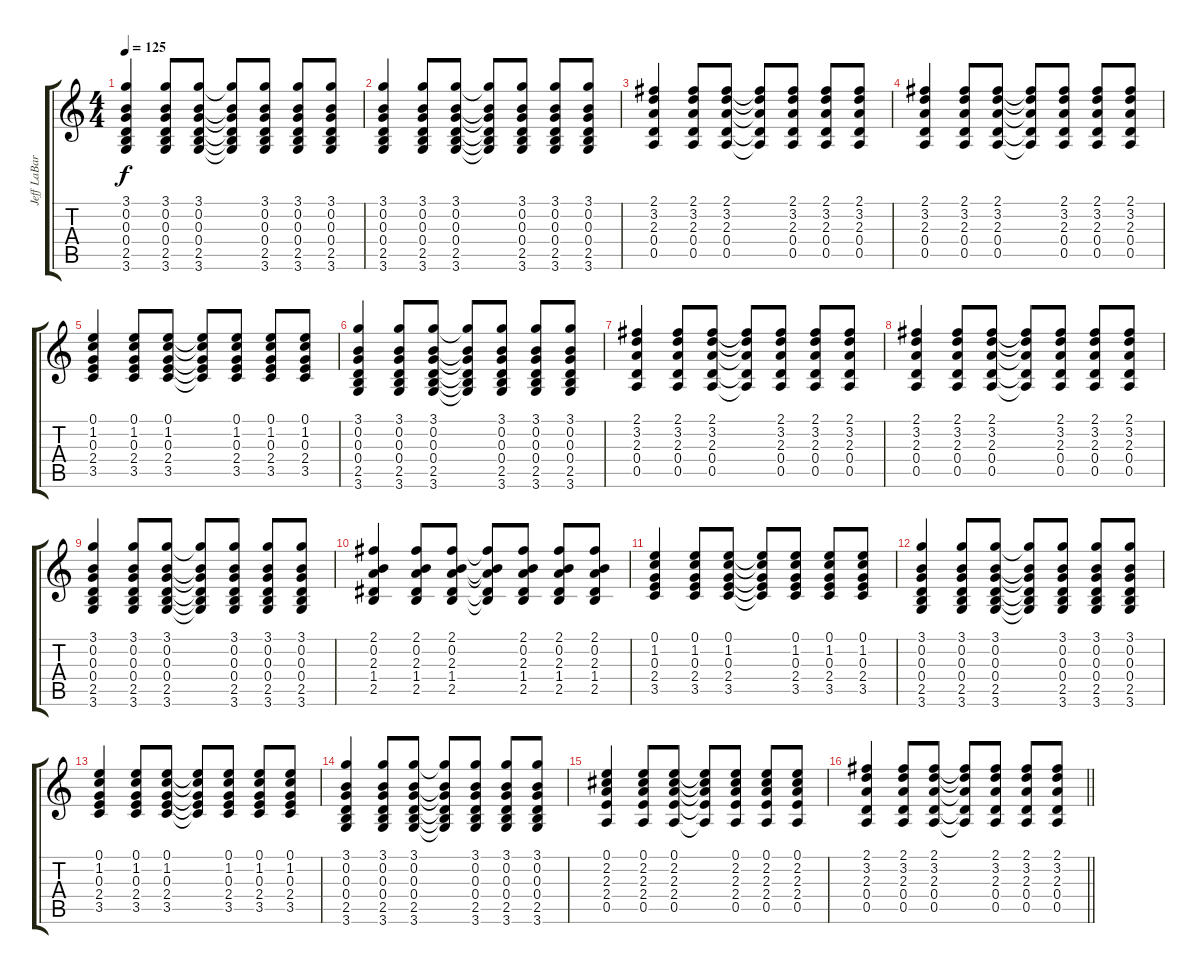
\track ("Jeff LaBar - Acoustic Guitar" "Jeff LaBar") {instrument acousticguitarsteel}
\staff {score tabs}
\tuning (E4 B3 G3 D3 A2 E2) {hide}
\ts (4 4)
\tempo 125
\clef g2
\ks c
(3.1 0.2 0.3 0.4 2.5 3.6).4{dy f volume 12} (3.1 0.2 0.3 0.4 2.5 3.6).8 (3.1 0.2 0.3 0.4 2.5 3.6).8 (3.1{t} 0.2{t} 0.3{t} 0.4{t} 2.5{t} 3.6{t}).8 (3.1 0.2 0.3 0.4 2.5 3.6).8 (3.1 0.2 0.3 0.4 2.5 3.6).8 (3.1 0.2 0.3 0.4 2.5 3.6).8 |
(3.1 0.2 0.3 0.4 2.5 3.6).4 (3.1 0.2 0.3 0.4 2.5 3.6).8 (3.1 0.2 0.3 0.4 2.5 3.6).8 (3.1{t} 0.2{t} 0.3{t} 0.4{t} 2.5{t} 3.6{t}).8 (3.1 0.2 0.3 0.4 2.5 3.6).8 (3.1 0.2 0.3 0.4 2.5 3.6).8 (3.1 0.2 0.3 0.4 2.5 3.6).8 |
(2.1 3.2 2.3 0.4 0.5).4 (2.1 3.2 2.3 0.4 0.5).8 (2.1 3.2 2.3 0.4 0.5).8 (2.1{t} 3.2{t} 2.3{t} 0.4{t} 0.5{t}).8 (2.1 3.2 2.3 0.4 0.5).8 (2.1 3.2 2.3 0.4 0.5).8 (2.1 3.2 2.3 0.4 0.5).8 |
(2.1 3.2 2.3 0.4 0.5).4 (2.1 3.2 2.3 0.4 0.5).8 (2.1 3.2 2.3 0.4 0.5).8 (2.1{t} 3.2{t} 2.3{t} 0.4{t} 0.5{t}).8 (2.1 3.2 2.3 0.4 0.5).8 (2.1 3.2 2.3 0.4 0.5).8 (2.1 3.2 2.3 0.4 0.5).8 |
(0.1 1.2 0.3 2.4 3.5).4 (0.1 1.2 0.3 2.4 3.5).8 (0.1 1.2 0.3 2.4 3.5).8 (0.1{t} 1.2{t} 0.3{t} 2.4{t} 3.5{t}).8 (0.1 1.2 0.3 2.4 3.5).8 (0.1 1.2 0.3 2.4 3.5).8 (0.1 1.2 0.3 2.4 3.5).8 |
(3.1 0.2 0.3 0.4 2.5 3.6).4 (3.1 0.2 0.3 0.4 2.5 3.6).8 (3.1 0.2 0.3 0.4 2.5 3.6).8 (3.1{t} 0.2{t} 0.3{t} 0.4{t} 2.5{t} 3.6{t}).8 (3.1 0.2 0.3 0.4 2.5 3.6).8 (3.1 0.2 0.3 0.4 2.5 3.6).8 (3.1 0.2 0.3 0.4 2.5 3.6).8 |
(2.1 3.2 2.3 0.4 0.5).4 (2.1 3.2 2.3 0.4 0.5).8 (2.1 3.2 2.3 0.4 0.5).8 (2.1{t} 3.2{t} 2.3{t} 0.4{t} 0.5{t}).8 (2.1 3.2 2.3 0.4 0.5).8 (2.1 3.2 2.3 0.4 0.5).8 (2.1 3.2 2.3 0.4 0.5).8 |
(2.1 3.2 2.3 0.4 0.5).4 (2.1 3.2 2.3 0.4 0.5).8 (2.1 3.2 2.3 0.4 0.5).8 (2.1{t} 3.2{t} 2.3{t} 0.4{t} 0.5{t}).8 (2.1 3.2 2.3 0.4 0.5).8 (2.1 3.2 2.3 0.4 0.5).8 (2.1 3.2 2.3 0.4 0.5).8 |
(3.1 0.2 0.3 0.4 2.5 3.6).4 (3.1 0.2 0.3 0.4 2.5 3.6).8 (3.1 0.2 0.3 0.4 2.5 3.6).8 (3.1{t} 0.2{t} 0.3{t} 0.4{t} 2.5{t} 3.6{t}).8 (3.1 0.2 0.3 0.4 2.5 3.6).8 (3.1 0.2 0.3 0.4 2.5 3.6).8 (3.1 0.2 0.3 0.4 2.5 3.6).8 |
(2.1 0.2 2.3 1.4 2.5).4 (2.1 0.2 2.3 1.4 2.5).8 (2.1 0.2 2.3 1.4 2.5).8 (2.1{t} 0.2{t} 2.3{t} 1.4{t} 2.5{t}).8 (2.1 0.2 2.3 1.4 2.5).8 (2.1 0.2 2.3 1.4 2.5).8 (2.1 0.2 2.3 1.4 2.5).8 |
(0.1 1.2 0.3 2.4 3.5).4 (0.1 1.2 0.3 2.4 3.5).8 (0.1 1.2 0.3 2.4 3.5).8 (0.1{t} 1.2{t} 0.3{t} 2.4{t} 3.5{t}).8 (0.1 1.2 0.3 2.4 3.5).8 (0.1 1.2 0.3 2.4 3.5).8 (0.1 1.2 0.3 2.4 3.5).8 |
(3.1 0.2 0.3 0.4 2.5 3.6).4 (3.1 0.2 0.3 0.4 2.5 3.6).8 (3.1 0.2 0.3 0.4 2.5 3.6).8 (3.1{t} 0.2{t} 0.3{t} 0.4{t} 2.5{t} 3.6{t}).8 (3.1 0.2 0.3 0.4 2.5 3.6).8 (3.1 0.2 0.3 0.4 2.5 3.6).8 (3.1 0.2 0.3 0.4 2.5 3.6).8 |
(0.1 1.2 0.3 2.4 3.5).4 (0.1 1.2 0.3 2.4 3.5).8 (0.1 1.2 0.3 2.4 3.5).8 (0.1{t} 1.2{t} 0.3{t} 2.4{t} 3.5{t}).8 (0.1 1.2 0.3 2.4 3.5).8 (0.1 1.2 0.3 2.4 3.5).8 (0.1 1.2 0.3 2.4 3.5).8 |
(3.1 0.2 0.3 0.4 2.5 3.6).4 (3.1 0.2 0.3 0.4 2.5 3.6).8 (3.1 0.2 0.3 0.4 2.5 3.6).8 (3.1{t} 0.2{t} 0.3{t} 0.4{t} 2.5{t} 3.6{t}).8 (3.1 0.2 0.3 0.4 2.5 3.6).8 (3.1 0.2 0.3 0.4 2.5 3.6).8 (3.1 0.2 0.3 0.4 2.5 3.6).8 |
(0.1 2.2 2.3 2.4 0.5).4 (0.1 2.2 2.3 2.4 0.5).8 (0.1 2.2 2.3 2.4 0.5).8 (0.1{t} 2.2{t} 2.3{t} 2.4{t} 0.5{t}).8 (0.1 2.2 2.3 2.4 0.5).8 (0.1 2.2 2.3 2.4 0.5).8 (0.1 2.2 2.3 2.4 0.5).8 |
\barLineRight lightlight
(2.1 3.2 2.3 0.4 0.5).4 (2.1 3.2 2.3 0.4 0.5).8 (2.1 3.2 2.3 0.4 0.5).8 (2.1{t} 3.2{t} 2.3{t} 0.4{t} 0.5{t}).8 (2.1 3.2 2.3 0.4 0.5).8 (2.1 3.2 2.3 0.4 0.5).8 (2.1 3.2 2.3 0.4 0.5).8
